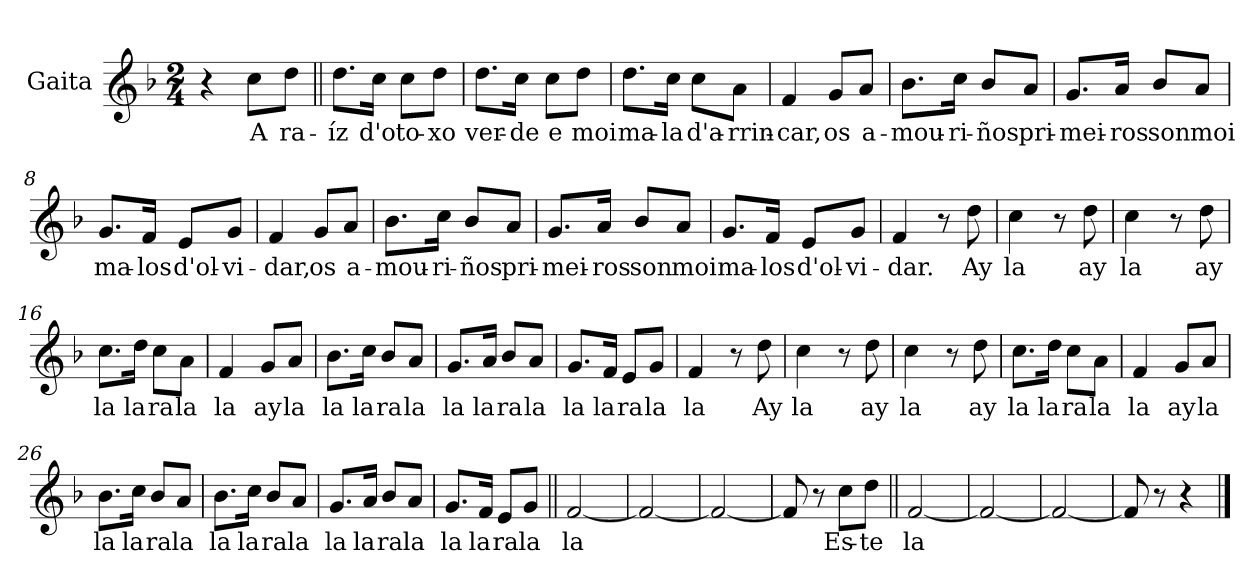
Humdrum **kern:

**kern	**text
*part1	*part1
*staff1	*staff1
*I"Gaita	*
*clefG2	*
*k[b-]	*
*M2/4	*
*MM100	*
=1	=1
4r	.
8cc\L	A
8dd\J	ra-
=2||	=2||
8.dd\L	íz
16cc\Jk	d'o
8cc\L	to-
8dd\J	-xo
=3	=3
8.dd\L	ver-
16cc\Jk	-de
8cc\L	e
8dd\J	moi
=4	=4
8.dd\L	ma-
16cc\Jk	-la
8cc\L	d'a-
8a\J	-rrin-
=5	=5
4f/	-car,
8g/L	os
8a/J	a-
=6	=6
8.b-\L	-mou-
16cc\Jk	-ri-
8b-/L	-ños
8a/J	pri-
!!LO:LB:g=z
=7	=7
8.g/L	-mei-
16a/Jk	-ros
8b-/L	son
8a/J	moi
=8	=8
8.g/L	ma-
16f/Jk	-los
8e/L	d'ol-
8g/J	-vi-
=9	=9
4f/	-dar,
8g/L	os
8a/J	a-
=10	=10
8.b-\L	-mou-
16cc\Jk	-ri-
8b-/L	-ños
8a/J	pri-
=11	=11
8.g/L	-mei-
16a/Jk	-ros
8b-/L	son
8a/J	moi
=12	=12
8.g/L	ma-
16f/Jk	-los
8e/L	d'ol-
8g/J	-vi-
!!LO:LB:g=z
=13	=13
4f/	-dar.
8r	.
8dd\	Ay
=14	=14
4cc\	la
8r	.
8dd\	ay
=15	=15
4cc\	la
8r	.
8dd\	ay
=16	=16
8.cc\L	la
16dd\Jk	la
8cc\L	ra
8a\J	la
=17	=17
4f/	la
8g/L	ay
8a/J	la
=18	=18
8.b-\L	la
16cc\Jk	la
8b-/L	ra
8a/J	la
=19	=19
8.g/L	la
16a/Jk	la
8b-/L	ra
8a/J	la
=20	=20
8.g/L	la
16f/Jk	la
8e/L	ra
8g/J	la
!!LO:LB:g=z
=21	=21
4f/	la
8r	.
8dd\	Ay
=22	=22
4cc\	la
8r	.
8dd\	ay
=23	=23
4cc\	la
8r	.
8dd\	ay
=24	=24
8.cc\L	la
16dd\Jk	la
8cc\L	ra
8a\J	la
=25	=25
4f/	la
8g/L	ay
8a/J	la
=26	=26
8.b-\L	la
16cc\Jk	la
8b-/L	ra
8a/J	la
=27	=27
8.b-\L	la
16cc\Jk	la
8b-/L	ra
8a/J	la
=28	=28
8.g/L	la
16a/Jk	la
8b-/L	ra
8a/J	la
!!LO:LB:g=z
=29	=29
8.g/L	la
16f/Jk	la
8e/L	ra
8g/J	la
=30||	=30||
[2f/	la
=31	=31
2f/_	.
=32	=32
2f/_	.
=33	=33
8f/]	.
8r	.
8cc\L	Es-
8dd\J	-te
=34||	=34||
[2f/	la
=35	=35
2f/_	.
=36	=36
2f/_	.
=37	=37
8f/]	.
8r	.
4r	.
==	==
*-	*-
